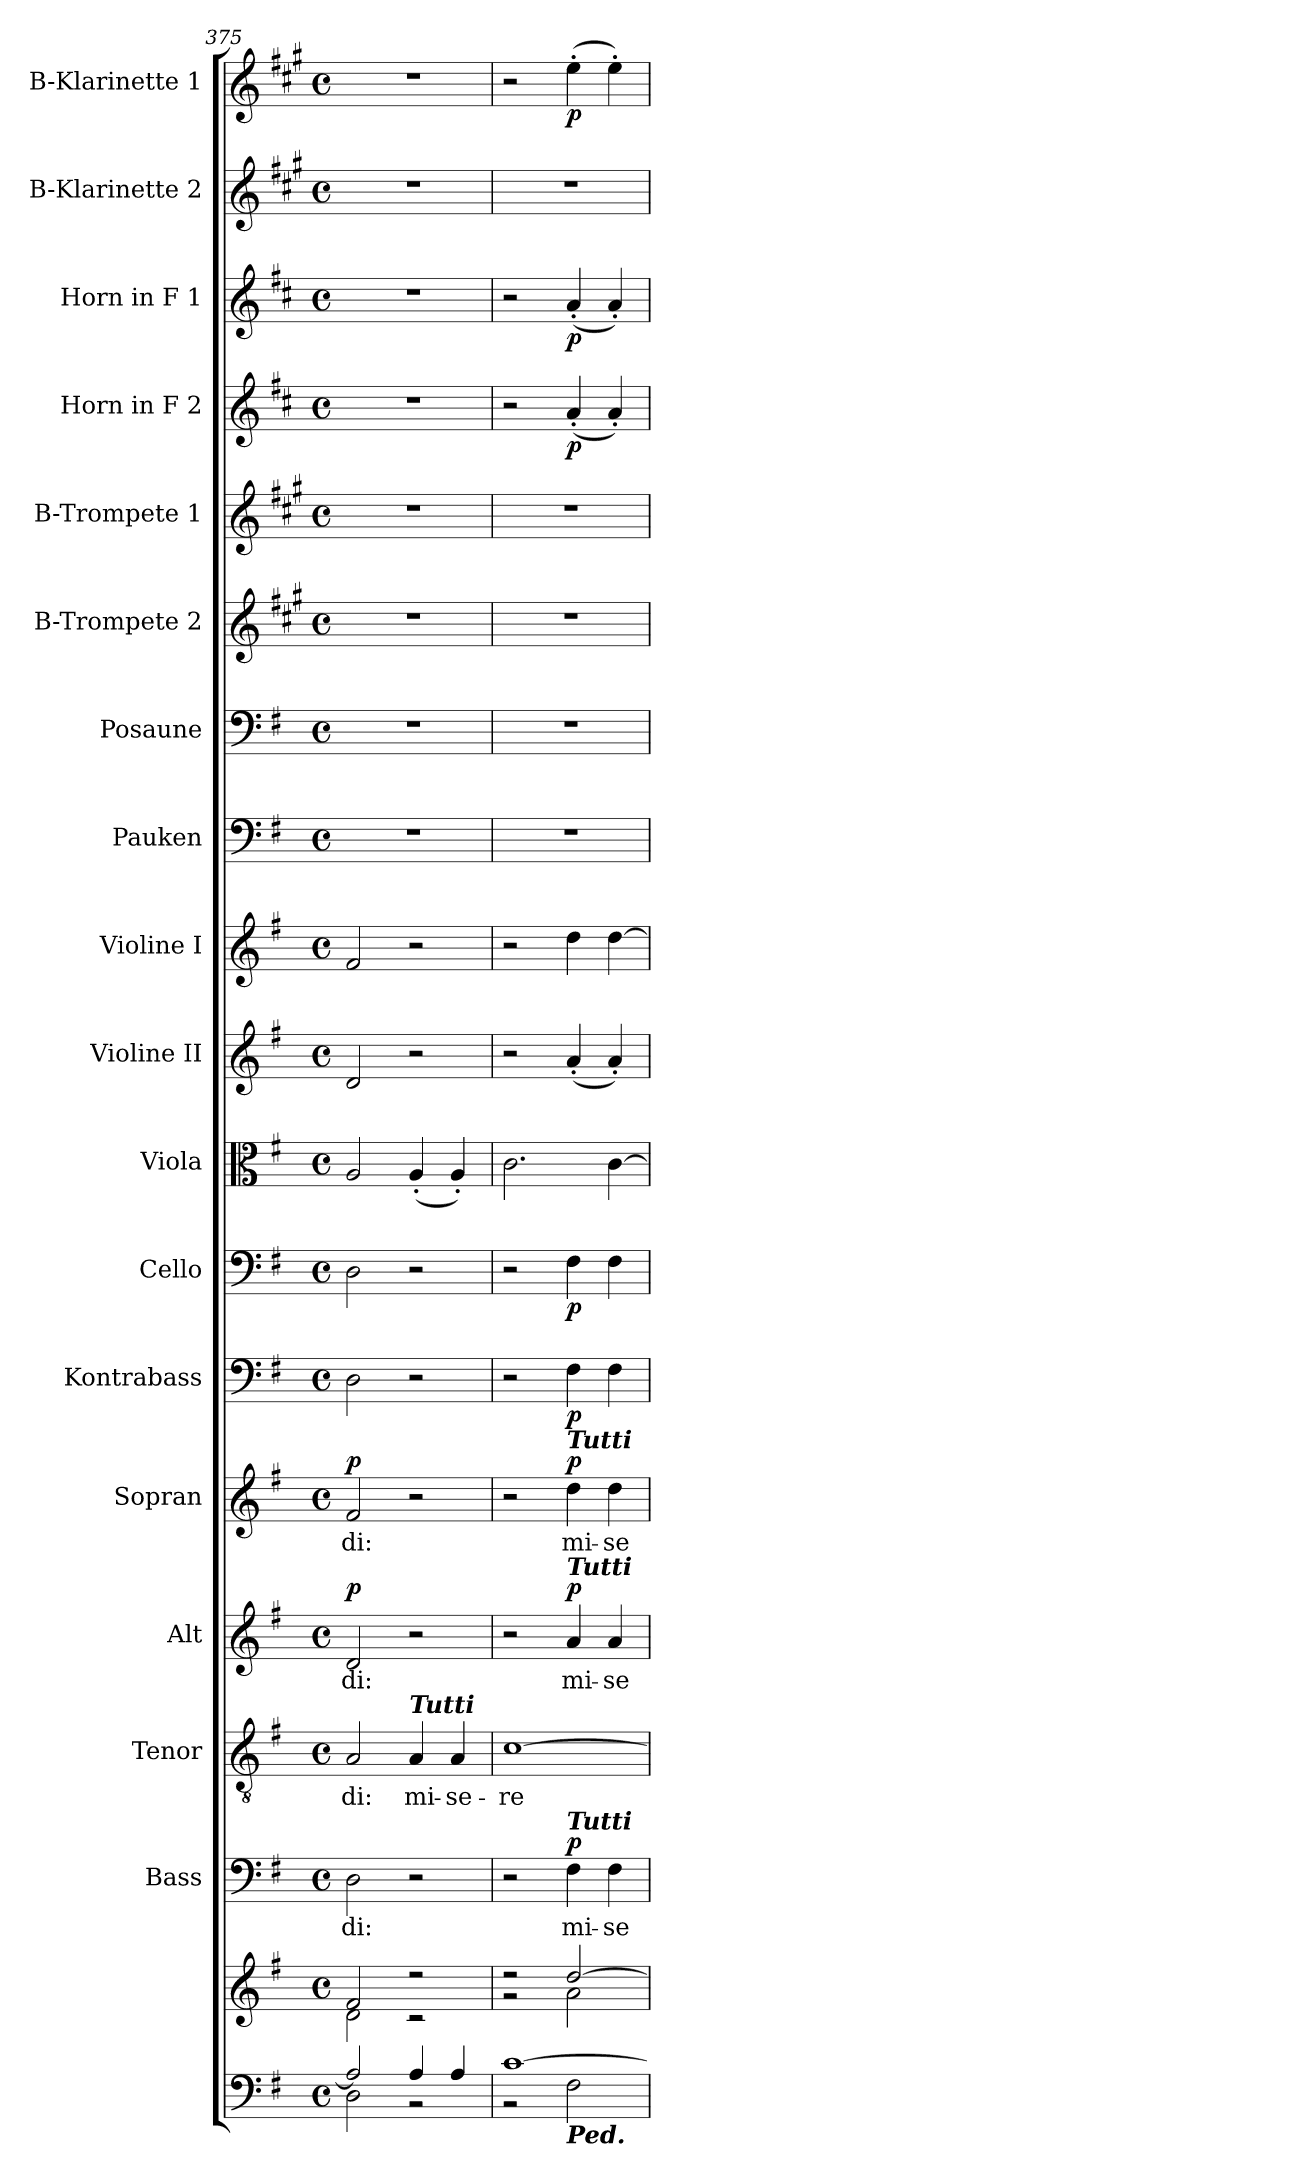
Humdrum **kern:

**kern	**kern	**kern	**text	**dynam	**kern	**text	**kern	**text	**dynam	**kern	**text	**dynam	**kern	**dynam	**kern	**dynam	**kern	**kern	**kern	**kern	**kern	**kern	**kern	**kern	**dynam	**kern	**dynam	**kern	**kern	**dynam
*part18	*part18	*part17	*part17	*part17	*part16	*part16	*part15	*part15	*part15	*part14	*part14	*part14	*part13	*part13	*part12	*part12	*part11	*part10	*part9	*part8	*part7	*part6	*part5	*part4	*part4	*part3	*part3	*part2	*part1	*part1
*staff19	*staff18	*staff17	*staff17	*staff17	*staff16	*staff16	*staff15	*staff15	*staff15	*staff14	*staff14	*staff14	*staff13	*staff13	*staff12	*staff12	*staff11	*staff10	*staff9	*staff8	*staff7	*staff6	*staff5	*staff4	*staff4	*staff3	*staff3	*staff2	*staff1	*staff1
*	*	*I"Bass	*	*	*I"Tenor	*	*I"Alt	*	*	*I"Sopran	*	*	*I"Kontrabass	*	*I"Cello	*	*I"Viola	*I"Violine II	*I"Violine I	*I"Pauken	*I"Posaune	*I"B-Trompete 2	*I"B-Trompete 1	*I"Horn in F 2	*	*I"Horn in F 1	*	*I"B-Klarinette 2	*I"B-Klarinette 1	*
*	*	*I'B.	*	*	*I'T.	*	*I'A.	*	*	*I'S.	*	*	*I'Kb.	*	*	*	*I'Vla.	*I'Vl. II	*I'Vl. I	*I'Pk.	*I'Pos.	*I'B Trp. 2	*I'B Trp. 1	*	*	*	*	*I'B Kl. 2	*I'B Kl. 1	*
*clefF4	*clefG2	*clefF4	*	*	*clefGv2	*	*clefG2	*	*	*clefG2	*	*	*clefF4	*	*clefF4	*	*clefC3	*clefG2	*clefG2	*clefF4	*clefF4	*clefG2	*clefG2	*clefG2	*	*clefG2	*	*clefG2	*clefG2	*
*	*	*	*	*	*	*	*	*	*	*	*	*	*ITrd7c12	*	*	*	*	*	*	*	*	*ITrd1c2	*ITrd1c2	*ITrd4c7	*	*ITrd4c7	*	*ITrd1c2	*ITrd1c2	*
*k[f#]	*k[f#]	*k[f#]	*	*	*k[f#]	*	*k[f#]	*	*	*k[f#]	*	*	*k[f#]	*	*k[f#]	*	*k[f#]	*k[f#]	*k[f#]	*k[f#]	*k[f#]	*k[f#]	*k[f#]	*k[f#]	*	*k[f#]	*	*k[f#]	*k[f#]	*
*G:	*G:	*G:	*	*	*G:	*	*G:	*	*	*G:	*	*	*G:	*	*G:	*	*G:	*G:	*G:	*G:	*G:	*G:	*G:	*G:	*	*G:	*	*G:	*G:	*
*M4/4	*M4/4	*M4/4	*	*	*M4/4	*	*M4/4	*	*	*M4/4	*	*	*M4/4	*	*M4/4	*	*M4/4	*M4/4	*M4/4	*M4/4	*M4/4	*M4/4	*M4/4	*M4/4	*	*M4/4	*	*M4/4	*M4/4	*
*met(c)	*met(c)	*met(c)	*	*	*met(c)	*	*met(c)	*	*	*met(c)	*	*	*met(c)	*	*met(c)	*	*met(c)	*met(c)	*met(c)	*met(c)	*met(c)	*met(c)	*met(c)	*met(c)	*	*met(c)	*	*met(c)	*met(c)	*
=375	=375	=375	=375	=375	=375	=375	=375	=375	=375	=375	=375	=375	=375	=375	=375	=375	=375	=375	=375	=375	=375	=375	=375	=375	=375	=375	=375	=375	=375	=375
*^	*^	*	*	*	*	*	*	*	*	*	*	*	*	*	*	*	*	*	*	*	*	*	*	*	*	*	*	*	*	*
!	!	!	!	!	!LO:LY:b	!	!	!LO:LY:b	!	!LO:LY:b	!LO:DY:a	!	!LO:LY:b	!LO:DY:a	!	!	!	!	!	!	!	!	!	!	!	!	!	!	!	!	!	!
2A/]	2D\	2f#/	2d\	2D\	-di:	.	2A/	-di:	2d/	-di:	p	2f#/	-di:	p	2DD\	.	2D\	.	2A/	2d/	2f#/	1r	1r	1r	1r	1r	.	1r	.	1r	1r	.
!	!	!	!	!	!	!	!LO:TX:a:Bi:t=Tutti	!	!	!	!	!	!	!	!	!	!	!	!	!	!	!	!	!	!	!	!	!	!	!	!	!
!	!	!	!	!	!	!	!	!LO:LY:b	!	!	!	!	!	!	!	!	!	!	!	!	!	!	!	!	!	!	!	!	!	!	!	!
4A/	2rBB	2r	2r	2r	.	.	4A/	mi-	2r	.	.	2r	.	.	2r	.	2r	.	(<4A'</	2r	2r	.	.	.	.	.	.	.	.	.	.	.
!	!	!	!	!	!	!	!	!LO:LY:b	!	!	!	!	!	!	!	!	!	!	!	!	!	!	!	!	!	!	!	!	!	!	!	!
4A/	.	.	.	.	.	.	4A/	-se-	.	.	.	.	.	.	.	.	.	.	4A'</)	.	.	.	.	.	.	.	.	.	.	.	.	.
=376	=376	=376	=376	=376	=376	=376	=376	=376	=376	=376	=376	=376	=376	=376	=376	=376	=376	=376	=376	=376	=376	=376	=376	=376	=376	=376	=376	=376	=376	=376	=376	=376
!	!	!	!	!	!	!	!	!LO:LY:b	!	!	!	!	!	!	!	!	!	!	!	!	!	!	!	!	!	!	!	!	!	!	!	!
[>1c	2rBB	2r	2r	2r	.	.	[1c	-re-	2r	.	.	2r	.	.	2r	.	2r	.	2.c\	2r	2r	1r	1r	1r	1r	2r	.	2r	.	1r	2r	.
!	!	!	!	!	!	!	!	!	!	!	!	!LO:TX:a:Bi:t=Tutti	!	!	!	!	!	!	!	!	!	!	!	!	!	!	!	!	!	!	!	!
!	!	!	!	!	!	!	!	!	!LO:TX:a:Bi:t=Tutti	!	!	!	!	!	!	!	!	!	!	!	!	!	!	!	!	!	!	!	!	!	!	!
!	!	!	!	!LO:TX:a:Bi:t=Tutti	!	!	!	!	!	!	!	!	!	!	!	!	!	!	!	!	!	!	!	!	!	!	!	!	!	!	!	!
!	!LO:TX:b:Bi:t=Ped.	!	!	!	!	!	!	!	!	!	!	!	!	!	!	!	!	!	!	!	!	!	!	!	!	!	!	!	!	!	!	!
!	!	!	!	!	!LO:LY:b	!LO:DY:a	!	!	!	!LO:LY:b	!LO:DY:a	!	!LO:LY:b	!LO:DY:a	!	!LO:DY:b	!	!LO:DY:b	!	!	!	!	!	!	!	!	!LO:DY:b	!	!LO:DY:b	!	!	!LO:DY:b
.	2F#\	[>2dd/	2a\	4F#\	mi-	p	.	.	4a/	mi-	p	4dd\	mi-	p	4FF#\	p	4F#\	p	.	(<4a'</	4dd\	.	.	.	.	(<4d'</	p	(<4d'</	p	.	(>4dd'>\	p
!	!	!	!	!	!LO:LY:b	!	!	!	!	!LO:LY:b	!	!	!LO:LY:b	!	!	!	!	!	!	!	!	!	!	!	!	!	!	!	!	!	!	!
.	.	.	.	4F#\	-se-	.	.	.	4a/	-se-	.	4dd\	-se-	.	4FF#\	.	4F#\	.	[4c\	4a'</)	[4dd\	.	.	.	.	4d'</)	.	4d'</)	.	.	4dd'>\)	.
*v	*v	*	*	*	*	*	*	*	*	*	*	*	*	*	*	*	*	*	*	*	*	*	*	*	*	*	*	*	*	*	*	*
*	*v	*v	*	*	*	*	*	*	*	*	*	*	*	*	*	*	*	*	*	*	*	*	*	*	*	*	*	*	*	*	*
=	=	=	=	=	=	=	=	=	=	=	=	=	=	=	=	=	=	=	=	=	=	=	=	=	=	=	=	=	=	=
*-	*-	*-	*-	*-	*-	*-	*-	*-	*-	*-	*-	*-	*-	*-	*-	*-	*-	*-	*-	*-	*-	*-	*-	*-	*-	*-	*-	*-	*-	*-
